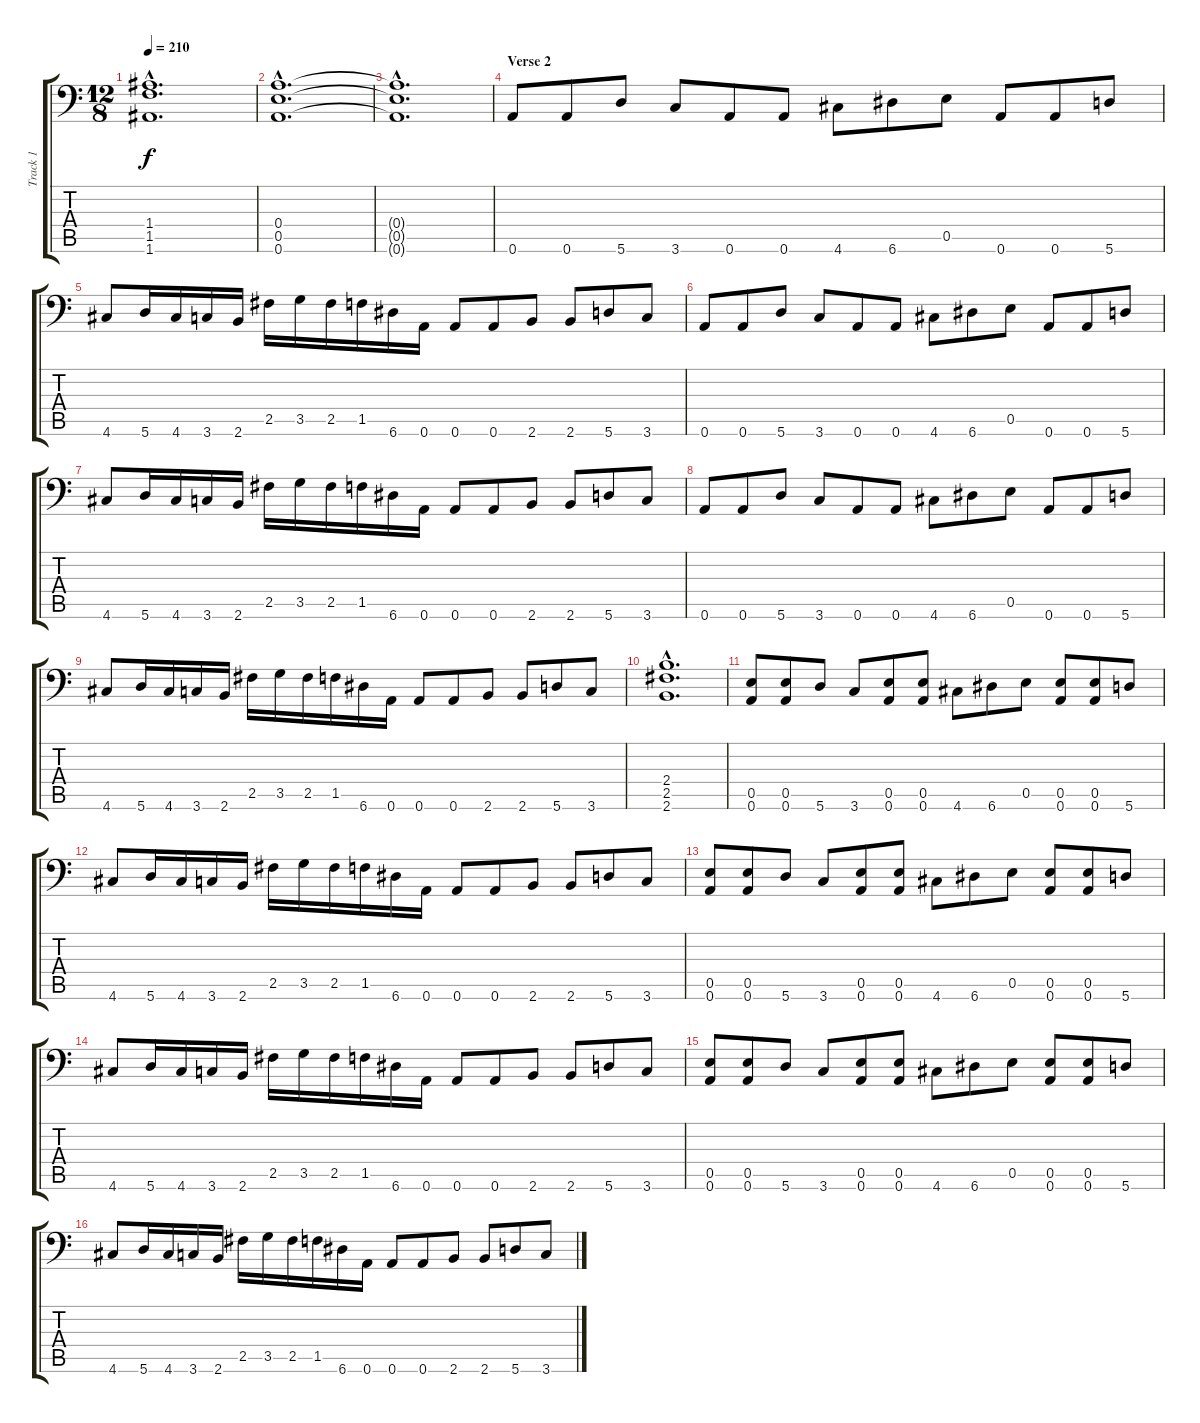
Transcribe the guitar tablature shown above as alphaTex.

\track ("Track 1" "Track 1") {instrument distortionguitar}
\staff {score tabs}
\tuning (B3 Gb3 D3 A2 E2 A1) {hide}
\ts (12 8)
\tempo 210
\clef f4
\ks c
(1.4{hac} 1.5{hac} 1.6{hac}).1{d dy f} |
(0.4{hac} 0.5{hac} 0.6{hac}).1{d} |
(0.4{hac t} 0.5{hac t} 0.6{hac t}).1{d} |
\section ("" "Verse 2")
0.6.8 0.6.8 5.6.8 3.6.8 0.6.8 0.6.8 4.6.8 6.6.8 0.5.8 0.6.8 0.6.8 5.6.8 |
4.6.8 5.6.16 4.6.16 3.6.16 2.6.16 2.5.16 3.5.16 2.5.16 1.5.16 6.6.16 0.6.16 0.6.8 0.6.8 2.6.8 2.6.8 5.6.8 3.6.8 |
0.6.8 0.6.8 5.6.8 3.6.8 0.6.8 0.6.8 4.6.8 6.6.8 0.5.8 0.6.8 0.6.8 5.6.8 |
4.6.8 5.6.16 4.6.16 3.6.16 2.6.16 2.5.16 3.5.16 2.5.16 1.5.16 6.6.16 0.6.16 0.6.8 0.6.8 2.6.8 2.6.8 5.6.8 3.6.8 |
0.6.8 0.6.8 5.6.8 3.6.8 0.6.8 0.6.8 4.6.8 6.6.8 0.5.8 0.6.8 0.6.8 5.6.8 |
4.6.8 5.6.16 4.6.16 3.6.16 2.6.16 2.5.16 3.5.16 2.5.16 1.5.16 6.6.16 0.6.16 0.6.8 0.6.8 2.6.8 2.6.8 5.6.8 3.6.8 |
(2.4{hac} 2.5{hac} 2.6{hac}).1{d} |
(0.5 0.6).8 (0.5 0.6).8 5.6.8 3.6.8 (0.5 0.6).8 (0.5 0.6).8 4.6.8 6.6.8 0.5.8 (0.5 0.6).8 (0.5 0.6).8 5.6.8 |
4.6.8 5.6.16 4.6.16 3.6.16 2.6.16 2.5.16 3.5.16 2.5.16 1.5.16 6.6.16 0.6.16 0.6.8 0.6.8 2.6.8 2.6.8 5.6.8 3.6.8 |
(0.5 0.6).8 (0.5 0.6).8 5.6.8 3.6.8 (0.5 0.6).8 (0.5 0.6).8 4.6.8 6.6.8 0.5.8 (0.5 0.6).8 (0.5 0.6).8 5.6.8 |
4.6.8 5.6.16 4.6.16 3.6.16 2.6.16 2.5.16 3.5.16 2.5.16 1.5.16 6.6.16 0.6.16 0.6.8 0.6.8 2.6.8 2.6.8 5.6.8 3.6.8 |
(0.5 0.6).8 (0.5 0.6).8 5.6.8 3.6.8 (0.5 0.6).8 (0.5 0.6).8 4.6.8 6.6.8 0.5.8 (0.5 0.6).8 (0.5 0.6).8 5.6.8 |
4.6.8 5.6.16 4.6.16 3.6.16 2.6.16 2.5.16 3.5.16 2.5.16 1.5.16 6.6.16 0.6.16 0.6.8 0.6.8 2.6.8 2.6.8 5.6.8 3.6.8
